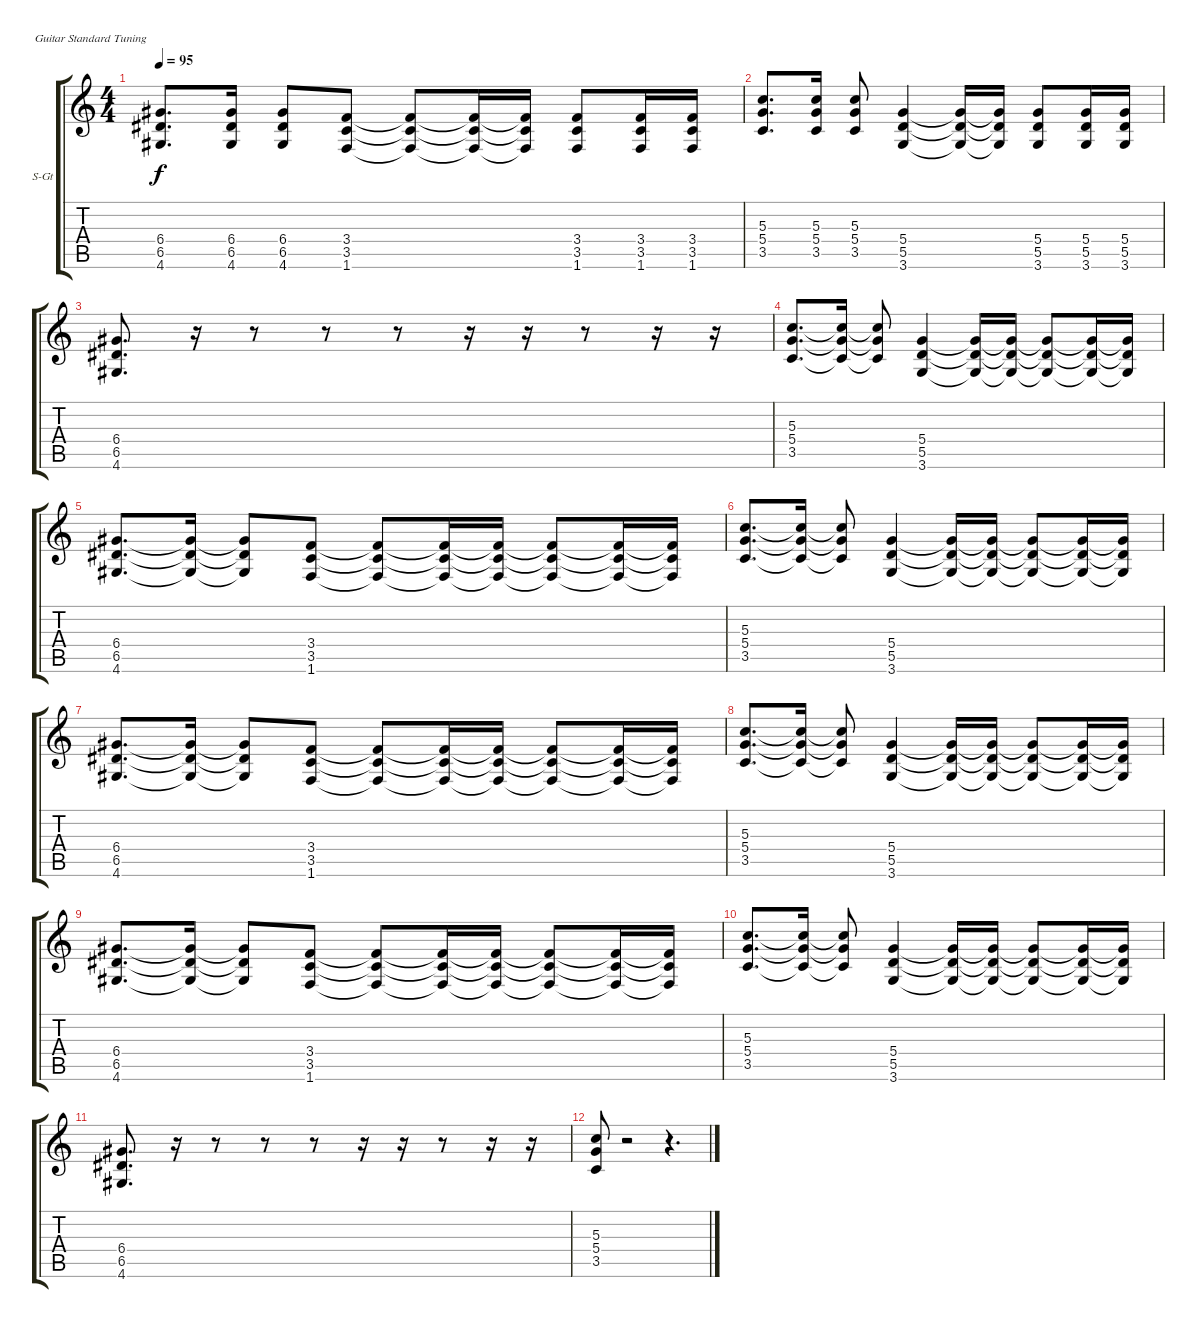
\bracketExtendMode groupsimilarinstruments
\firstSystemTrackNameOrientation horizontal
\otherSystemsTrackNameOrientation horizontal
\track ("Äîðîæêà 7" "S-Gt") {instrument acousticguitarsteel}
\staff {score tabs}
\tuning (E4 B3 G3 D3 A2 E2)
\ts (4 4)
\tempo 95
\clef g2
\ks c
(6.4 6.5 4.6).8{d dy f} (6.4 6.5 4.6).16 (6.4 6.5 4.6).8 (3.4 3.5 1.6).8 (3.4{t} 3.5{t} 1.6{t}).8 (3.4{t} 3.5{t} 1.6{t}).16 (3.4{t} 3.5{t} 1.6{t}).16 (3.4 3.5 1.6).8 (3.4 3.5 1.6).16 (3.4 3.5 1.6).16 |
(5.3 5.4 3.5).8{d} (5.3 5.4 3.5).16 (5.3 5.4 3.5).8 (5.4 5.5 3.6).4 (3.6{t} 5.4{t} 5.5{t}).16 (5.4{t} 5.5{t} 3.6{t}).16 (5.4 5.5 3.6).8 (5.4 5.5 3.6).16 (5.4 5.5 3.6).16 |
(6.4 6.5 4.6).8{d} r.16 r.8 r.8 r.8 r.16 r.16 r.8 r.16 r.16 |
(5.3 5.4 3.5).8{d} (5.3{t} 5.4{t} 3.5{t}).16 (5.3{t} 5.4{t} 3.5{t}).8 (5.4 5.5 3.6).4 (3.6{t} 5.4{t} 5.5{t}).16 (5.4{t} 5.5{t} 3.6{t}).16 (5.4{t} 5.5{t} 3.6{t}).8 (5.4{t} 5.5{t} 3.6{t}).16 (5.4{t} 5.5{t} 3.6{t}).16 |
(6.4 6.5 4.6).8{d} (6.4{t} 6.5{t} 4.6{t}).16 (6.4{t} 6.5{t} 4.6{t}).8 (3.4 3.5 1.6).8 (3.4{t} 3.5{t} 1.6{t}).8 (3.4{t} 3.5{t} 1.6{t}).16 (3.4{t} 3.5{t} 1.6{t}).16 (3.4{t} 3.5{t} 1.6{t}).8 (3.4{t} 3.5{t} 1.6{t}).16 (3.4{t} 3.5{t} 1.6{t}).16 |
(5.3 5.4 3.5).8{d} (5.3{t} 5.4{t} 3.5{t}).16 (5.3{t} 5.4{t} 3.5{t}).8 (5.4 5.5 3.6).4 (3.6{t} 5.4{t} 5.5{t}).16 (5.4{t} 5.5{t} 3.6{t}).16 (5.4{t} 5.5{t} 3.6{t}).8 (5.4{t} 5.5{t} 3.6{t}).16 (5.4{t} 5.5{t} 3.6{t}).16 |
(6.4 6.5 4.6).8{d} (6.4{t} 6.5{t} 4.6{t}).16 (6.4{t} 6.5{t} 4.6{t}).8 (3.4 3.5 1.6).8 (3.4{t} 3.5{t} 1.6{t}).8 (3.4{t} 3.5{t} 1.6{t}).16 (3.4{t} 3.5{t} 1.6{t}).16 (3.4{t} 3.5{t} 1.6{t}).8 (3.4{t} 3.5{t} 1.6{t}).16 (3.4{t} 3.5{t} 1.6{t}).16 |
(5.3 5.4 3.5).8{d} (5.3{t} 5.4{t} 3.5{t}).16 (5.3{t} 5.4{t} 3.5{t}).8 (5.4 5.5 3.6).4 (3.6{t} 5.4{t} 5.5{t}).16 (5.4{t} 5.5{t} 3.6{t}).16 (5.4{t} 5.5{t} 3.6{t}).8 (5.4{t} 5.5{t} 3.6{t}).16 (5.4{t} 5.5{t} 3.6{t}).16 |
(6.4 6.5 4.6).8{d} (6.4{t} 6.5{t} 4.6{t}).16 (6.4{t} 6.5{t} 4.6{t}).8 (3.4 3.5 1.6).8 (3.4{t} 3.5{t} 1.6{t}).8 (3.4{t} 3.5{t} 1.6{t}).16 (3.4{t} 3.5{t} 1.6{t}).16 (3.4{t} 3.5{t} 1.6{t}).8 (3.4{t} 3.5{t} 1.6{t}).16 (3.4{t} 3.5{t} 1.6{t}).16 |
(5.3 5.4 3.5).8{d} (5.3{t} 5.4{t} 3.5{t}).16 (5.3{t} 5.4{t} 3.5{t}).8 (5.4 5.5 3.6).4 (3.6{t} 5.4{t} 5.5{t}).16 (5.4{t} 5.5{t} 3.6{t}).16 (5.4{t} 5.5{t} 3.6{t}).8 (5.4{t} 5.5{t} 3.6{t}).16 (5.4{t} 5.5{t} 3.6{t}).16 |
(6.4 6.5 4.6).8{d} r.16 r.8 r.8 r.8 r.16 r.16 r.8 r.16 r.16 |
(5.3 5.4 3.5).8 r.2 r.4{d}
